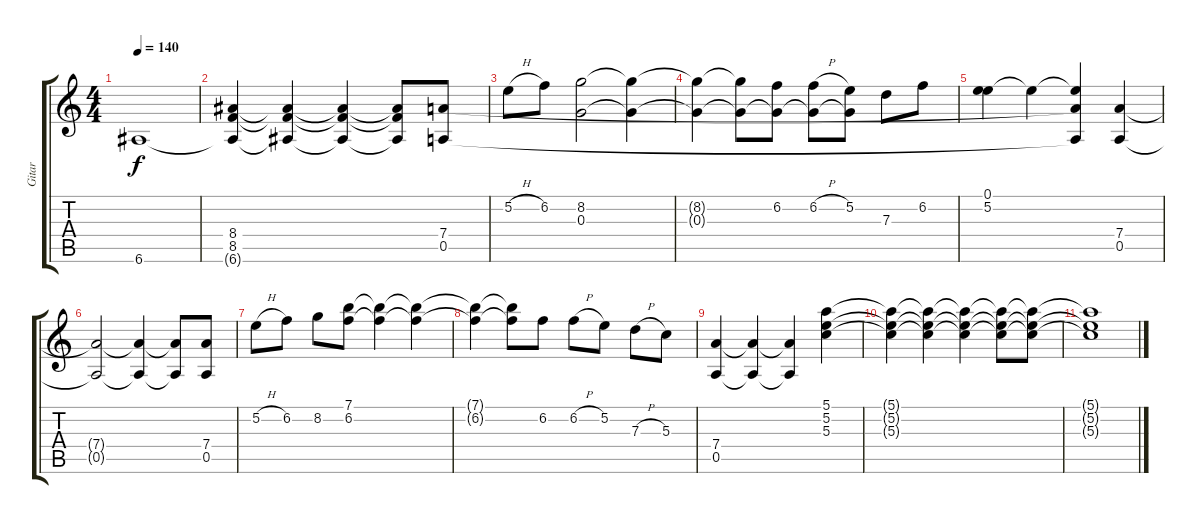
\track ("Gitar" "Gitar") {instrument acousticguitarsteel}
\staff {score tabs}
\tuning (E4 B3 G3 D3 A2 E2) {hide}
\ts (4 4)
\tempo 140
\clef g2
\ks c
6.6{t}.1{dy f} |
(8.4{t} 8.5{t} 6.6{t}).4{instrument acousticguitarsteel} (8.4{t} 8.5{t} 6.6{t}).4 (8.4{t} 8.5{t} 6.6{t}).4 (8.4{t} 8.5{t} 6.6{t}).8 (7.4 0.5).8 |
5.2{h}.8 6.2.8 (8.2 0.3).2 (8.2{t} 0.3{t}).4 |
(8.2{t} 0.3{t}).4 (8.2{t} 0.3{t}).8 (6.2 0.3{t}).8 (6.2{h} 0.3{t}).8 (5.2 0.3{t}).8 7.3.8 6.2.8 |
(0.1 5.2).4 5.2{t}.4 (5.2{t} 7.4{t} 0.5{t}).4 (7.4 0.5).4 |
(7.4{t} 0.5{t}).2 (7.4{t} 0.5{t}).4 (7.4{t} 0.5{t}).8 (7.4 0.5).8 |
5.2{h}.8 6.2.8 8.2.8 (7.1 6.2).8 (7.1{t} 6.2{t}).4 (7.1{t} 6.2{t}).4 |
(7.1{t} 6.2{t}).4 (7.1{t} 6.2{t}).8 6.2.8 6.2{h}.8 5.2.8 7.3{h}.8 5.3.8 |
(7.4 0.5).4 (7.4{t} 0.5{t}).4 (7.4{t} 0.5{t}).4 (5.1 5.2 5.3).4 |
(5.1{t} 5.2{t} 5.3{t}).4 (5.1{t} 5.2{t} 5.3{t}).4 (5.1{t} 5.2{t} 5.3{t}).4 (5.1{t} 5.2{t} 5.3{t}).8 (5.1{t} 5.2{t} 5.3{t}).8 |
(5.1{t} 5.2{t} 5.3{t}).1
